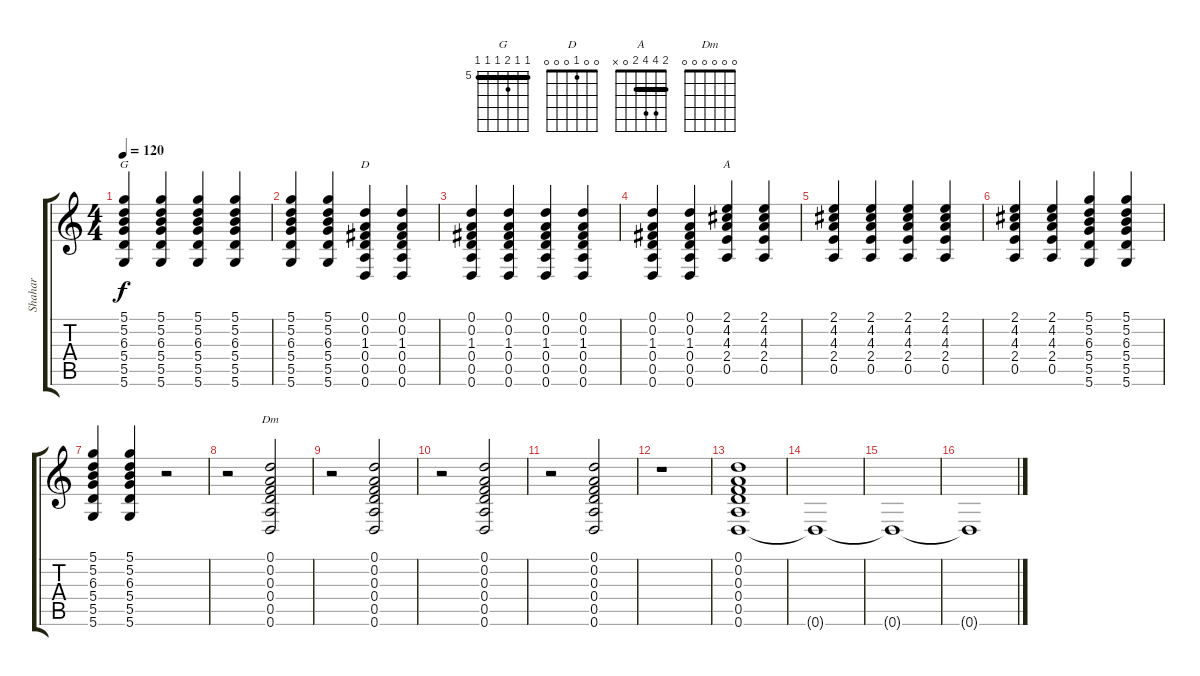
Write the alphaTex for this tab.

\track ("Shahar" "Shahar") {instrument electricguitarclean}
\staff {score tabs}
\tuning (D4 A3 F3 D3 A2 D2) {hide}
\chord ("G" 5 5 6 5 5 5) {firstfret 5 barre 5}
\chord ("D" 0 0 1 0 0 0)
\chord ("A" 2 4 4 2 0 x) {barre 2}
\chord ("Dm" 0 0 0 0 0 0)
\ts (4 4)
\tempo 120
\clef g2
\ks c
(5.1 5.2 6.3 5.4 5.5 5.6).4{ch "G" dy f} (5.1 5.2 6.3 5.4 5.5 5.6).4 (5.1 5.2 6.3 5.4 5.5 5.6).4 (5.1 5.2 6.3 5.4 5.5 5.6).4 |
(5.1 5.2 6.3 5.4 5.5 5.6).4 (5.1 5.2 6.3 5.4 5.5 5.6).4 (0.1 0.2 1.3 0.4 0.5 0.6).4{ch "D"} (0.1 0.2 1.3 0.4 0.5 0.6).4 |
(0.1 0.2 1.3 0.4 0.5 0.6).4 (0.1 0.2 1.3 0.4 0.5 0.6).4 (0.1 0.2 1.3 0.4 0.5 0.6).4 (0.1 0.2 1.3 0.4 0.5 0.6).4 |
(0.1 0.2 1.3 0.4 0.5 0.6).4 (0.1 0.2 1.3 0.4 0.5 0.6).4 (2.1 4.2 4.3 2.4 0.5).4{ch "A"} (2.1 4.2 4.3 2.4 0.5).4 |
(2.1 4.2 4.3 2.4 0.5).4 (2.1 4.2 4.3 2.4 0.5).4 (2.1 4.2 4.3 2.4 0.5).4 (2.1 4.2 4.3 2.4 0.5).4 |
(2.1 4.2 4.3 2.4 0.5).4 (2.1 4.2 4.3 2.4 0.5).4 (5.1 5.2 6.3 5.4 5.5 5.6).4 (5.1 5.2 6.3 5.4 5.5 5.6).4 |
(5.1 5.2 6.3 5.4 5.5 5.6).4 (5.1 5.2 6.3 5.4 5.5 5.6).4 r.2 |
r.2 (0.1 0.2 0.3 0.4 0.5 0.6).2{ch "Dm"} |
r.2 (0.1 0.2 0.3 0.4 0.5 0.6).2 |
r.2 (0.1 0.2 0.3 0.4 0.5 0.6).2 |
r.2 (0.1 0.2 0.3 0.4 0.5 0.6).2 |
r.1 |
(0.1 0.2 0.3 0.4 0.5 0.6).1 |
0.6{t}.1 |
0.6{t}.1 |
0.6{t}.1
